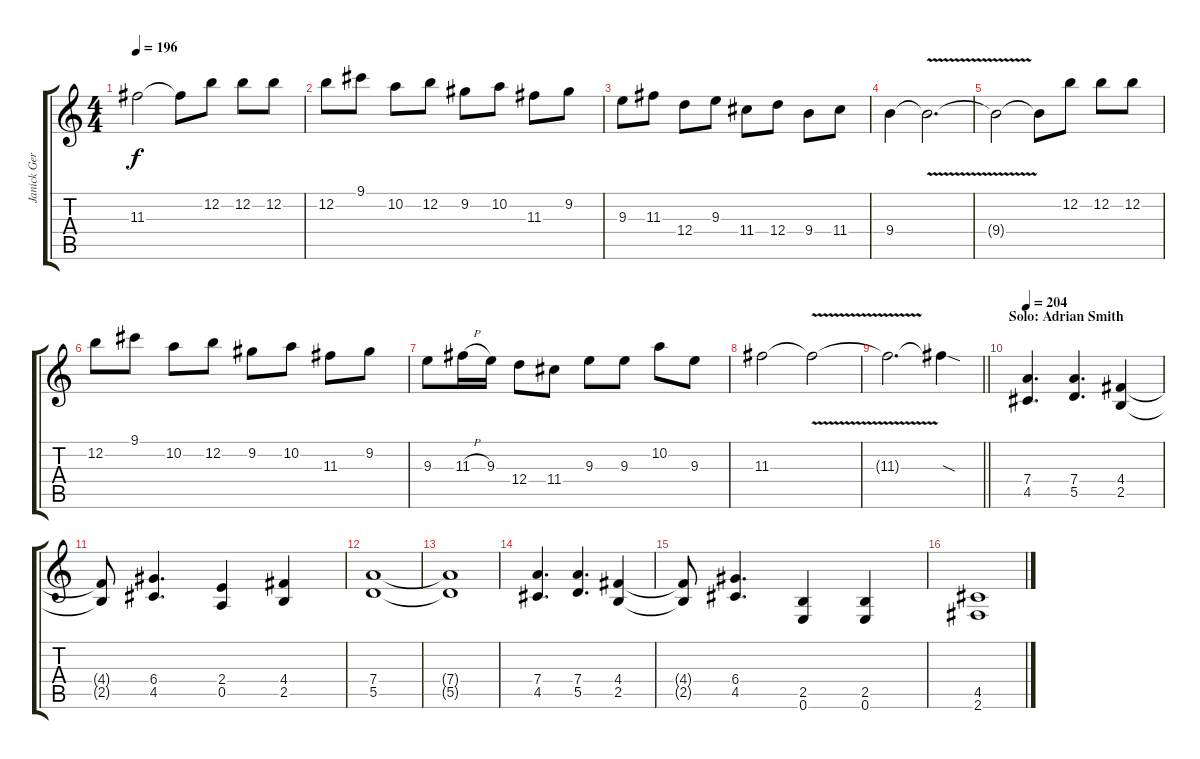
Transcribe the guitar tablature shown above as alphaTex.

\track ("Janick Gers" "Janick Ger") {instrument distortionguitar}
\staff {score tabs}
\tuning (E4 B3 G3 D3 A2 E2) {hide}
\ts (4 4)
\tempo 196
\clef g2
\ks c
11.3{t}.2{dy f} 11.3{t}.8 12.2.8 12.2.8 12.2.8 |
12.2.8 9.1.8 10.2.8 12.2.8 9.2.8 10.2.8 11.3.8 9.2.8 |
9.3.8 11.3.8 12.4.8 9.3.8 11.4.8 12.4.8 9.4.8 11.4.8 |
9.4.4 9.4{v t}.2{d} |
9.4{t}.2 9.4{t}.8 12.2.8 12.2.8 12.2.8 |
12.2.8 9.1.8 10.2.8 12.2.8 9.2.8 10.2.8 11.3.8 9.2.8 |
9.3.8 11.3{h}.16 9.3.16 12.4.8 11.4.8 9.3.8 9.3.8 10.2.8 9.3.8 |
11.3.2 11.3{v t}.2 |
\barLineRight lightlight
11.3{t}.2{d} 11.3{sod t}.4 |
\section ("" "Solo: Adrian Smith")
\tempo 204
(7.4 4.5).4{d} (7.4 5.5).4{d} (4.4 2.5).4 |
(4.4{t} 2.5{t}).8 (6.4 4.5).4{d} (2.4 0.5).4 (4.4 2.5).4 |
(7.4 5.5).1 |
(7.4{t} 5.5{t}).1 |
(7.4 4.5).4{d} (7.4 5.5).4{d} (4.4 2.5).4 |
(4.4{t} 2.5{t}).8 (6.4 4.5).4{d} (2.5 0.6).4 (2.5 0.6).4 |
(4.5 2.6).1
